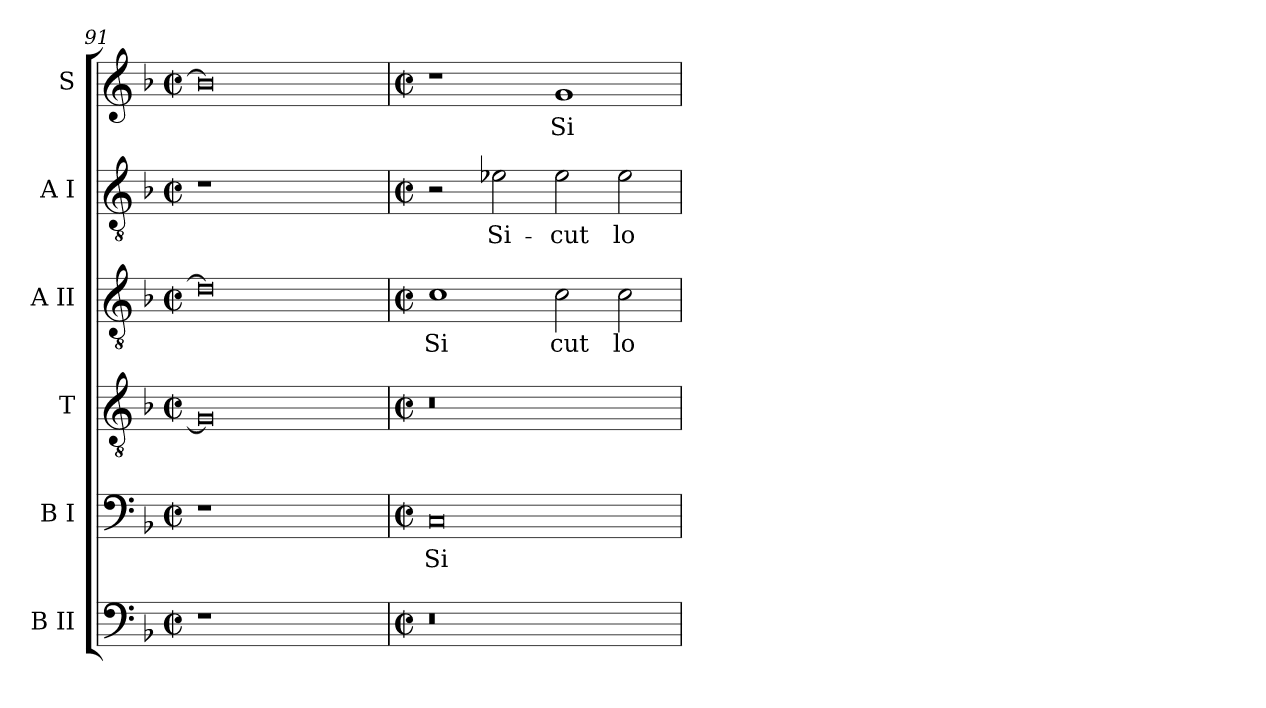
**kern	**kern	**text	**kern	**text	**kern	**text	**kern	**text	**kern	**text
*part6	*part5	*part5	*part4	*part4	*part3	*part3	*part2	*part2	*part1	*part1
*staff6	*staff5	*staff5	*staff4	*staff4	*staff3	*staff3	*staff2	*staff2	*staff1	*staff1
*I"B II	*I"B I	*	*I"T	*	*I"A II	*	*I"A I	*	*I"S	*
*I'B II	*I'B I	*	*I'T	*	*I'A II	*	*I'A I	*	*I'S	*
*clefF4	*clefF4	*	*clefGv2	*	*clefGv2	*	*clefGv2	*	*clefG2	*
*k[b-]	*k[b-]	*	*k[b-]	*	*k[b-]	*	*k[b-]	*	*k[b-]	*
*F:	*F:	*	*F:	*	*F:	*	*F:	*	*F:	*
*M2/2	*M2/2	*	*M2/2	*	*M2/2	*	*M2/2	*	*M2/2	*
*met(c|)	*met(c|)	*	*met(c|)	*	*met(c|)	*	*met(c|)	*	*met(c|)	*
=91	=91	=91	=91	=91	=91	=91	=91	=91	=91	=91
!	!	!	!	!LO:LY:b:cj	!	!LO:LY:b:cj	!	!	!	!LO:LY:b:cj
1r	1r	.	0G]	.	0d]	.	1r	.	0b]	.
1ryy	1ryy	.	.	.	.	.	1ryy	.	.	.
!!LO:PB:g=z
=92!	=92!	=92!	=92!	=92!	=92!	=92!	=92!	=92!	=92!	=92!
*M2/2	*M2/2	*	*M2/2	*	*M2/2	*	*M2/2	*	*M2/2	*
*met(c|)	*met(c|)	*	*met(c|)	*	*met(c|)	*	*met(c|)	*	*met(c|)	*
!	!	!LO:LY:b:cj	!	!	!	!LO:LY:b:cj	!	!	!	!
0r	0C	Si-	0r	.	1c	Si	2r	.	1r	.
!	!	!	!	!	!	!	!	!LO:LY:b:cj	!	!
.	.	.	.	.	.	.	2e-X\	Si-	.	.
!	!	!	!	!	!	!LO:LY:b:cj	!	!LO:LY:b:cj	!	!LO:LY:b:cj
.	.	.	.	.	2c\	cut	2e-\	-cut	1g	Si
!	!	!	!	!	!	!LO:LY:b:cj	!	!LO:LY:b:cj	!	!
.	.	.	.	.	2c\	lo	2e-\	lo-	.	.
=	=	=	=	=	=	=	=	=	=	=
*-	*-	*-	*-	*-	*-	*-	*-	*-	*-	*-
